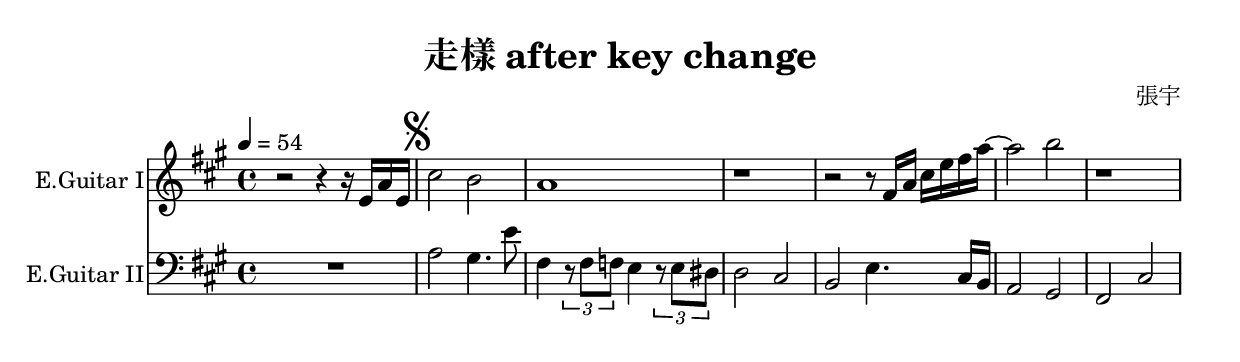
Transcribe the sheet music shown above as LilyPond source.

\header {
  title = "走樣 after key change"
  composer = "張宇"
}

instEGI = \relative c {
  \tempo 4 = 54
  \key a \major
  \clef treble
  \set Staff.midiInstrument = #"overdriven guitar"
  { r2 r4 r16 e' a e}
  \mark \markup { \musicglyph #"scripts.segno" }
  {cis'2 b | a1 | r1 | r2 r8 fis16 a cis e fis a ~| a2 b2 | r1}
}

instEGII = \relative c {
  \clef bass
  \key a \major
  \set Staff.midiInstrument = #"distorted guitar"
  {R1} 
  {a'2 gis4. e'8 }
  { fis,4 \tuplet 3/2 {r8 fis8 f} e4 \tuplet 3/2 {r8 e8 dis} }
  {d2 cis | b e4. cis16 b | a2 gis | fis2 cis'2}
}

\score {
  <<
  \time 4/4
  \new Staff \with {instrumentName = #"E.Guitar I"} \instEGI 
  \new Staff \with {instrumentName = #"E.Guitar II"} \instEGII 
  >>
  \layout {}
  \midi {}
}